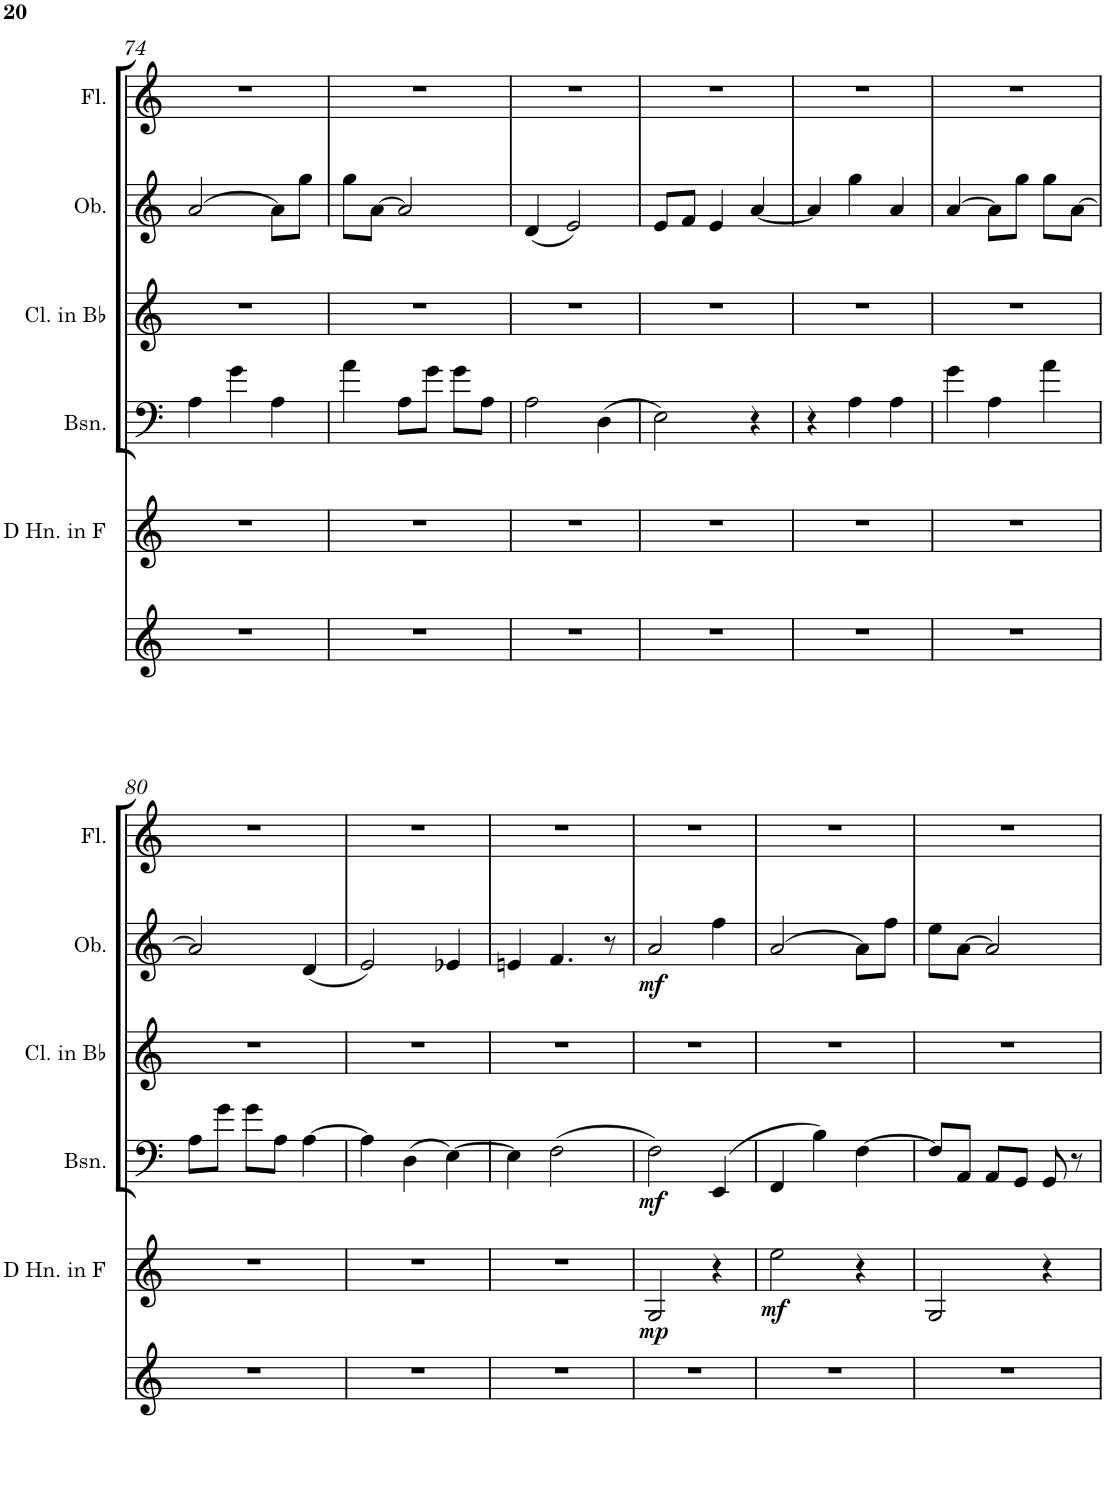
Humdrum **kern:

**kern	**kern	**dynam	**kern	**dynam	**kern	**kern	**dynam	**kern
*part6	*part5	*part5	*part4	*part4	*part3	*part2	*part2	*part1
*staff6	*staff5	*staff5	*staff4	*staff4	*staff3	*staff2	*staff2	*staff1
*I"Cues	*I"Horn in F	*	*I"Bassoon	*	*I"Clarinet in Bb	*I"Oboe	*	*I"Flute
*	*	*	*I'Bsn.	*	*I'Cl. in Bb	*I'Ob.	*	*I'Fl.
!!LO:PB:g=z
*clefG2	*clefG2	*	*clefF4	*	*clefG2	*clefG2	*	*clefG2
*	*Trd4c7	*	*	*	*Trd1c2	*	*	*
*k[]	*k[]	*	*k[]	*	*k[]	*k[]	*	*k[]
*M3/4	*M3/4	*	*M3/4	*	*M3/4	*M3/4	*	*M3/4
=74	=74	=74	=74	=74	=74	=74	=74	=74
2.r	2.r	.	4A\	.	2.r	[2a/	.	2.r
.	.	.	4g\	.	.	.	.	.
.	.	.	4A\	.	.	8a\L]	.	.
.	.	.	.	.	.	8gg\J	.	.
=75	=75	=75	=75	=75	=75	=75	=75	=75
2.r	2.r	.	4a\	.	2.r	8gg\L	.	2.r
.	.	.	.	.	.	[8a\J	.	.
.	.	.	8A\L	.	.	2a/]	.	.
.	.	.	8g\J	.	.	.	.	.
.	.	.	8g\L	.	.	.	.	.
.	.	.	8A\J	.	.	.	.	.
=76	=76	=76	=76	=76	=76	=76	=76	=76
2.r	2.r	.	2A\	.	2.r	(4d/	.	2.r
.	.	.	.	.	.	2e/)	.	.
.	.	.	(4D\	.	.	.	.	.
=77	=77	=77	=77	=77	=77	=77	=77	=77
2.r	2.r	.	2E\)	.	2.r	8e/L	.	2.r
.	.	.	.	.	.	8f/J	.	.
.	.	.	.	.	.	4e/	.	.
.	.	.	4r	.	.	[4a/	.	.
=78	=78	=78	=78	=78	=78	=78	=78	=78
2.r	2.r	.	4r	.	2.r	4a/]	.	2.r
.	.	.	4A\	.	.	4gg\	.	.
.	.	.	4A\	.	.	4a/	.	.
=79	=79	=79	=79	=79	=79	=79	=79	=79
2.r	2.r	.	4g\	.	2.r	[4a/	.	2.r
.	.	.	4A\	.	.	8a\L]	.	.
.	.	.	.	.	.	8gg\J	.	.
.	.	.	4a\	.	.	8gg\L	.	.
.	.	.	.	.	.	[8a\J	.	.
!!LO:LB:g=z
=80	=80	=80	=80	=80	=80	=80	=80	=80
2.r	2.r	.	8A\L	.	2.r	2a/]	.	2.r
.	.	.	8g\J	.	.	.	.	.
.	.	.	8g\L	.	.	.	.	.
.	.	.	8A\J	.	.	.	.	.
.	.	.	[4A\	.	.	(4d/	.	.
=81	=81	=81	=81	=81	=81	=81	=81	=81
2.r	2.r	.	4A\]	.	2.r	2e/)	.	2.r
.	.	.	(4D\	.	.	.	.	.
.	.	.	[4E\)	.	.	4e-X/	.	.
=82	=82	=82	=82	=82	=82	=82	=82	=82
2.r	2.r	.	4E\]	.	2.r	4en/	.	2.r
.	.	.	(2F\	.	.	4.f/	.	.
.	.	.	.	.	.	8r	.	.
=83	=83	=83	=83	=83	=83	=83	=83	=83
!	!	!LO:DY:b	!	!LO:DY:b	!	!	!LO:DY:b	!
2.r	2G/	mp	2F\)	mf	2.r	2a/	mf	2.r
.	4r	.	(4EE/	.	.	4ff\	.	.
=84	=84	=84	=84	=84	=84	=84	=84	=84
!	!	!LO:DY:b	!	!	!	!	!	!
2.r	2ee\	mf	4FF/	.	2.r	[2a/	.	2.r
.	.	.	4B\)	.	.	.	.	.
.	4r	.	[4F\	.	.	8a\L]	.	.
.	.	.	.	.	.	8ff\J	.	.
=85	=85	=85	=85	=85	=85	=85	=85	=85
2.r	2G/	.	8F/L]	.	2.r	8ee\L	.	2.r
.	.	.	8AA/J	.	.	[8a\J	.	.
.	.	.	8AA/L	.	.	2a/]	.	.
.	.	.	8GG/J	.	.	.	.	.
.	4r	.	8GG/	.	.	.	.	.
.	.	.	8r	.	.	.	.	.
=	=	=	=	=	=	=	=	=
*-	*-	*-	*-	*-	*-	*-	*-	*-
